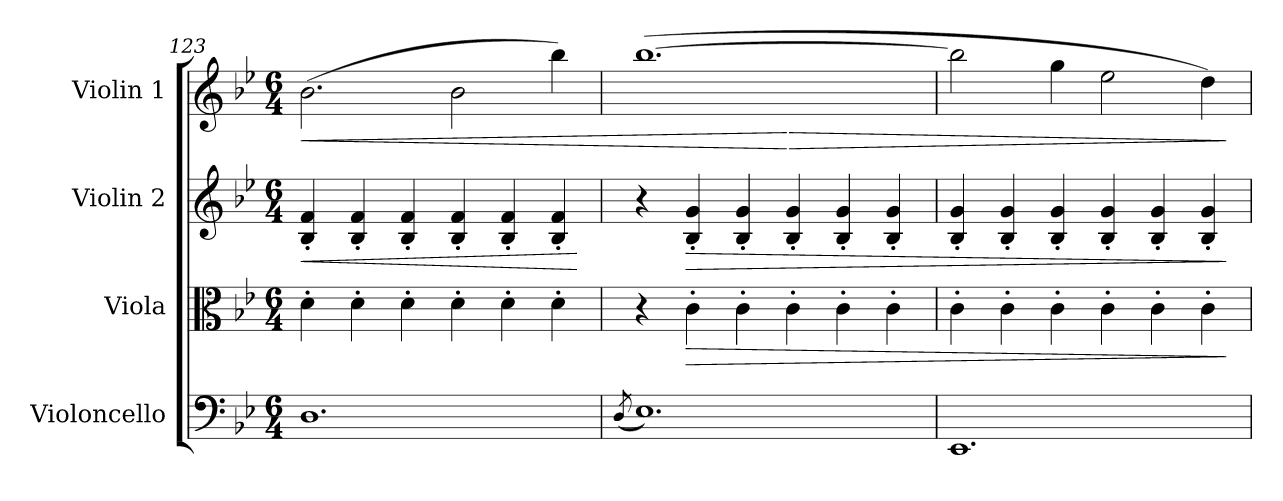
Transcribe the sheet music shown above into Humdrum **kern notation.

**kern	**kern	**dynam	**kern	**dynam	**kern	**dynam
*part4	*part3	*part3	*part2	*part2	*part1	*part1
*staff4	*staff3	*staff3	*staff2	*staff2	*staff1	*staff1
*I"Violoncello	*I"Viola	*	*I"Violin 2	*	*I"Violin 1	*
*I'Vc	*I'Vla	*	*I'Vln	*	*I'Vln	*
*clefF4	*clefC3	*	*clefG2	*	*clefG2	*
*k[b-e-]	*k[b-e-]	*	*k[b-e-]	*	*k[b-e-]	*
*M6/4	*M6/4	*	*M6/4	*	*M6/4	*
=123	=123	=123	=123	=123	=123	=123
!	!	!	!	!LO:HP:b	!	!LO:HP:b
1.D	4d'\	.	4B-/' 4f/'	<	(2.b-\	<
.	4d'\	.	4B-/' 4f/'	.	.	.
.	4d'\	.	4B-/' 4f/'	.	.	.
.	4d'\	.	4B-/' 4f/'	.	2b-\	.
.	4d'\	.	4B-/' 4f/'	.	.	.
.	4d'\	.	4B-/' 4f/'	.	4bb-\)	.
.	.	.	.	[	.	.
=124	=124	=124	=124	=124	=124	=124
(8qD/	.	.	.	.	.	.
*	*	*	*	*	*^	*
1.E-)	4r	.	4r	.	([1.bb-	2.ryy	.
!	!	!LO:HP:b	!	!LO:HP:b	!	!	!
.	4c'\	>	4B-/' 4g/'	>	.	.	.
.	4c'\	.	4B-/' 4g/'	.	.	.	.
!	!	!	!	!	!	!	!LO:HP:n=1:b
.	4c'\	.	4B-/' 4g/'	.	.	2.ryy	[ >
.	4c'\	.	4B-/' 4g/'	.	.	.	.
.	4c'\	.	4B-/' 4g/'	.	.	.	.
*	*	*	*	*	*v	*v	*
=125	=125	=125	=125	=125	=125	=125
1.EE-	4c'\	.	4B-/' 4g/'	.	2bb-\]	.
.	4c'\	.	4B-/' 4g/'	.	.	.
.	4c'\	.	4B-/' 4g/'	.	4gg\	.
.	4c'\	.	4B-/' 4g/'	.	2ee-\	.
.	4c'\	.	4B-/' 4g/'	.	.	.
.	4c'\	.	4B-/' 4g/'	.	4dd\)	.
.	.	]	.	]	.	]
=	=	=	=	=	=	=
*-	*-	*-	*-	*-	*-	*-
